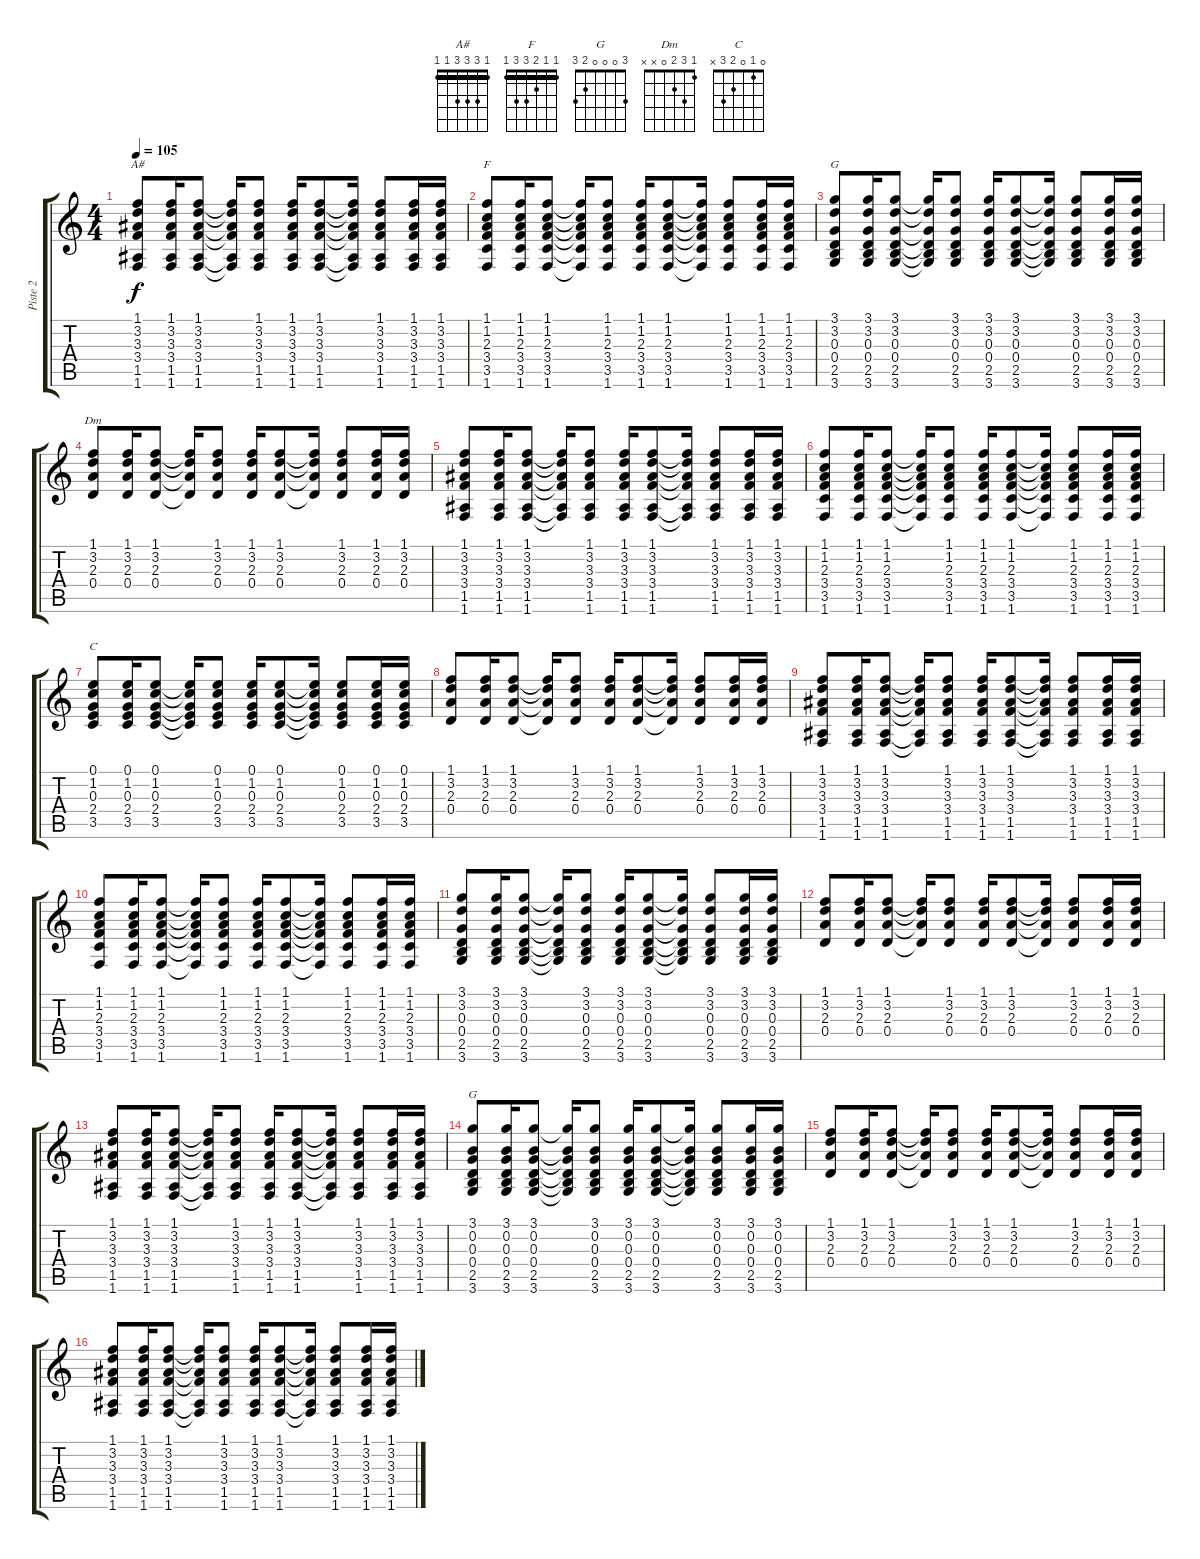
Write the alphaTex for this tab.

\track ("Piste 2" "Piste 2") {instrument overdrivenguitar}
\staff {score tabs}
\tuning (E4 B3 G3 D3 A2 E2) {hide}
\chord ("A#" 1 3 3 3 1 1) {barre 1}
\chord ("F" 1 1 2 3 3 1) {barre 1}
\chord ("G" 3 3 0 0 2 3)
\chord ("Dm" 1 3 2 0 x x)
\chord ("C" 0 1 0 2 3 x)
\chord ("G" 3 0 0 0 2 3)
\ts (4 4)
\tempo 105
\clef g2
\ks c
(1.1 3.2 3.3 3.4 1.5 1.6).8{ch "A#" dy f} (1.1 3.2 3.3 3.4 1.5 1.6).16 (1.1 3.2 3.3 3.4 1.5 1.6).8 (1.1{t} 3.2{t} 3.3{t} 3.4{t} 1.5{t} 1.6{t}).16 (1.1 3.2 3.3 3.4 1.5 1.6).8 (1.1 3.2 3.3 3.4 1.5 1.6).16 (1.1 3.2 3.3 3.4 1.5 1.6).8 (1.1{t} 3.2{t} 3.3{t} 3.4{t} 1.5{t} 1.6{t}).16 (1.1 3.2 3.3 3.4 1.5 1.6).8 (1.1 3.2 3.3 3.4 1.5 1.6).16 (1.1 3.2 3.3 3.4 1.5 1.6).16 |
(1.1 1.2 2.3 3.4 3.5 1.6).8{ch "F"} (1.1 1.2 2.3 3.4 3.5 1.6).16 (1.1 1.2 2.3 3.4 3.5 1.6).8 (1.1{t} 1.2{t} 2.3{t} 3.4{t} 3.5{t} 1.6{t}).16 (1.1 1.2 2.3 3.4 3.5 1.6).8 (1.1 1.2 2.3 3.4 3.5 1.6).16 (1.1 1.2 2.3 3.4 3.5 1.6).8 (1.1{t} 1.2{t} 2.3{t} 3.4{t} 3.5{t} 1.6{t}).16 (1.1 1.2 2.3 3.4 3.5 1.6).8 (1.1 1.2 2.3 3.4 3.5 1.6).16 (1.1 1.2 2.3 3.4 3.5 1.6).16 |
(3.1 3.2 0.3 0.4 2.5 3.6).8{ch "G"} (3.1 3.2 0.3 0.4 2.5 3.6).16 (3.1 3.2 0.3 0.4 2.5 3.6).8 (3.1{t} 3.2{t} 0.3{t} 0.4{t} 2.5{t} 3.6{t}).16 (3.1 3.2 0.3 0.4 2.5 3.6).8 (3.1 3.2 0.3 0.4 2.5 3.6).16 (3.1 3.2 0.3 0.4 2.5 3.6).8 (3.1{t} 3.2{t} 0.3{t} 0.4{t} 2.5{t} 3.6{t}).16 (3.1 3.2 0.3 0.4 2.5 3.6).8 (3.1 3.2 0.3 0.4 2.5 3.6).16 (3.1 3.2 0.3 0.4 2.5 3.6).16 |
(1.1 3.2 2.3 0.4).8{ch "Dm"} (1.1 3.2 2.3 0.4).16 (1.1 3.2 2.3 0.4).8 (1.1{t} 3.2{t} 2.3{t} 0.4{t}).16 (1.1 3.2 2.3 0.4).8 (1.1 3.2 2.3 0.4).16 (1.1 3.2 2.3 0.4).8 (1.1{t} 3.2{t} 2.3{t} 0.4{t}).16 (1.1 3.2 2.3 0.4).8 (1.1 3.2 2.3 0.4).16 (1.1 3.2 2.3 0.4).16 |
(1.1 3.2 3.3 3.4 1.5 1.6).8 (1.1 3.2 3.3 3.4 1.5 1.6).16 (1.1 3.2 3.3 3.4 1.5 1.6).8 (1.1{t} 3.2{t} 3.3{t} 3.4{t} 1.5{t} 1.6{t}).16 (1.1 3.2 3.3 3.4 1.5 1.6).8 (1.1 3.2 3.3 3.4 1.5 1.6).16 (1.1 3.2 3.3 3.4 1.5 1.6).8 (1.1{t} 3.2{t} 3.3{t} 3.4{t} 1.5{t} 1.6{t}).16 (1.1 3.2 3.3 3.4 1.5 1.6).8 (1.1 3.2 3.3 3.4 1.5 1.6).16 (1.1 3.2 3.3 3.4 1.5 1.6).16 |
(1.1 1.2 2.3 3.4 3.5 1.6).8 (1.1 1.2 2.3 3.4 3.5 1.6).16 (1.1 1.2 2.3 3.4 3.5 1.6).8 (1.1{t} 1.2{t} 2.3{t} 3.4{t} 3.5{t} 1.6{t}).16 (1.1 1.2 2.3 3.4 3.5 1.6).8 (1.1 1.2 2.3 3.4 3.5 1.6).16 (1.1 1.2 2.3 3.4 3.5 1.6).8 (1.1{t} 1.2{t} 2.3{t} 3.4{t} 3.5{t} 1.6{t}).16 (1.1 1.2 2.3 3.4 3.5 1.6).8 (1.1 1.2 2.3 3.4 3.5 1.6).16 (1.1 1.2 2.3 3.4 3.5 1.6).16 |
(0.1 1.2 0.3 2.4 3.5).8{ch "C"} (0.1 1.2 0.3 2.4 3.5).16 (0.1 1.2 0.3 2.4 3.5).8 (0.1{t} 1.2{t} 0.3{t} 2.4{t} 3.5{t}).16 (0.1 1.2 0.3 2.4 3.5).8 (0.1 1.2 0.3 2.4 3.5).16 (0.1 1.2 0.3 2.4 3.5).8 (0.1{t} 1.2{t} 0.3{t} 2.4{t} 3.5{t}).16 (0.1 1.2 0.3 2.4 3.5).8 (0.1 1.2 0.3 2.4 3.5).16 (0.1 1.2 0.3 2.4 3.5).16 |
(1.1 3.2 2.3 0.4).8 (1.1 3.2 2.3 0.4).16 (1.1 3.2 2.3 0.4).8 (1.1{t} 3.2{t} 2.3{t} 0.4{t}).16 (1.1 3.2 2.3 0.4).8 (1.1 3.2 2.3 0.4).16 (1.1 3.2 2.3 0.4).8 (1.1{t} 3.2{t} 2.3{t} 0.4{t}).16 (1.1 3.2 2.3 0.4).8 (1.1 3.2 2.3 0.4).16 (1.1 3.2 2.3 0.4).16 |
(1.1 3.2 3.3 3.4 1.5 1.6).8 (1.1 3.2 3.3 3.4 1.5 1.6).16 (1.1 3.2 3.3 3.4 1.5 1.6).8 (1.1{t} 3.2{t} 3.3{t} 3.4{t} 1.5{t} 1.6{t}).16 (1.1 3.2 3.3 3.4 1.5 1.6).8 (1.1 3.2 3.3 3.4 1.5 1.6).16 (1.1 3.2 3.3 3.4 1.5 1.6).8 (1.1{t} 3.2{t} 3.3{t} 3.4{t} 1.5{t} 1.6{t}).16 (1.1 3.2 3.3 3.4 1.5 1.6).8 (1.1 3.2 3.3 3.4 1.5 1.6).16 (1.1 3.2 3.3 3.4 1.5 1.6).16 |
(1.1 1.2 2.3 3.4 3.5 1.6).8 (1.1 1.2 2.3 3.4 3.5 1.6).16 (1.1 1.2 2.3 3.4 3.5 1.6).8 (1.1{t} 1.2{t} 2.3{t} 3.4{t} 3.5{t} 1.6{t}).16 (1.1 1.2 2.3 3.4 3.5 1.6).8 (1.1 1.2 2.3 3.4 3.5 1.6).16 (1.1 1.2 2.3 3.4 3.5 1.6).8 (1.1{t} 1.2{t} 2.3{t} 3.4{t} 3.5{t} 1.6{t}).16 (1.1 1.2 2.3 3.4 3.5 1.6).8 (1.1 1.2 2.3 3.4 3.5 1.6).16 (1.1 1.2 2.3 3.4 3.5 1.6).16 |
(3.1 3.2 0.3 0.4 2.5 3.6).8 (3.1 3.2 0.3 0.4 2.5 3.6).16 (3.1 3.2 0.3 0.4 2.5 3.6).8 (3.1{t} 3.2{t} 0.3{t} 0.4{t} 2.5{t} 3.6{t}).16 (3.1 3.2 0.3 0.4 2.5 3.6).8 (3.1 3.2 0.3 0.4 2.5 3.6).16 (3.1 3.2 0.3 0.4 2.5 3.6).8 (3.1{t} 3.2{t} 0.3{t} 0.4{t} 2.5{t} 3.6{t}).16 (3.1 3.2 0.3 0.4 2.5 3.6).8 (3.1 3.2 0.3 0.4 2.5 3.6).16 (3.1 3.2 0.3 0.4 2.5 3.6).16 |
(1.1 3.2 2.3 0.4).8 (1.1 3.2 2.3 0.4).16 (1.1 3.2 2.3 0.4).8 (1.1{t} 3.2{t} 2.3{t} 0.4{t}).16 (1.1 3.2 2.3 0.4).8 (1.1 3.2 2.3 0.4).16 (1.1 3.2 2.3 0.4).8 (1.1{t} 3.2{t} 2.3{t} 0.4{t}).16 (1.1 3.2 2.3 0.4).8 (1.1 3.2 2.3 0.4).16 (1.1 3.2 2.3 0.4).16 |
(1.1 3.2 3.3 3.4 1.5 1.6).8 (1.1 3.2 3.3 3.4 1.5 1.6).16 (1.1 3.2 3.3 3.4 1.5 1.6).8 (1.1{t} 3.2{t} 3.3{t} 3.4{t} 1.5{t} 1.6{t}).16 (1.1 3.2 3.3 3.4 1.5 1.6).8 (1.1 3.2 3.3 3.4 1.5 1.6).16 (1.1 3.2 3.3 3.4 1.5 1.6).8 (1.1{t} 3.2{t} 3.3{t} 3.4{t} 1.5{t} 1.6{t}).16 (1.1 3.2 3.3 3.4 1.5 1.6).8 (1.1 3.2 3.3 3.4 1.5 1.6).16 (1.1 3.2 3.3 3.4 1.5 1.6).16 |
(3.1 0.2 0.3 0.4 2.5 3.6).8{ch "G"} (3.1 0.2 0.3 0.4 2.5 3.6).16 (3.1 0.2 0.3 0.4 2.5 3.6).8 (3.1{t} 0.2{t} 0.3{t} 0.4{t} 2.5{t} 3.6{t}).16 (3.1 0.2 0.3 0.4 2.5 3.6).8 (3.1 0.2 0.3 0.4 2.5 3.6).16 (3.1 0.2 0.3 0.4 2.5 3.6).8 (3.1{t} 0.2{t} 0.3{t} 0.4{t} 2.5{t} 3.6{t}).16 (3.1 0.2 0.3 0.4 2.5 3.6).8 (3.1 0.2 0.3 0.4 2.5 3.6).16 (3.1 0.2 0.3 0.4 2.5 3.6).16 |
(1.1 3.2 2.3 0.4).8 (1.1 3.2 2.3 0.4).16 (1.1 3.2 2.3 0.4).8 (1.1{t} 3.2{t} 2.3{t} 0.4{t}).16 (1.1 3.2 2.3 0.4).8 (1.1 3.2 2.3 0.4).16 (1.1 3.2 2.3 0.4).8 (1.1{t} 3.2{t} 2.3{t} 0.4{t}).16 (1.1 3.2 2.3 0.4).8 (1.1 3.2 2.3 0.4).16 (1.1 3.2 2.3 0.4).16 |
(1.1 3.2 3.3 3.4 1.5 1.6).8 (1.1 3.2 3.3 3.4 1.5 1.6).16 (1.1 3.2 3.3 3.4 1.5 1.6).8 (1.1{t} 3.2{t} 3.3{t} 3.4{t} 1.5{t} 1.6{t}).16 (1.1 3.2 3.3 3.4 1.5 1.6).8 (1.1 3.2 3.3 3.4 1.5 1.6).16 (1.1 3.2 3.3 3.4 1.5 1.6).8 (1.1{t} 3.2{t} 3.3{t} 3.4{t} 1.5{t} 1.6{t}).16 (1.1 3.2 3.3 3.4 1.5 1.6).8 (1.1 3.2 3.3 3.4 1.5 1.6).16 (1.1 3.2 3.3 3.4 1.5 1.6).16
